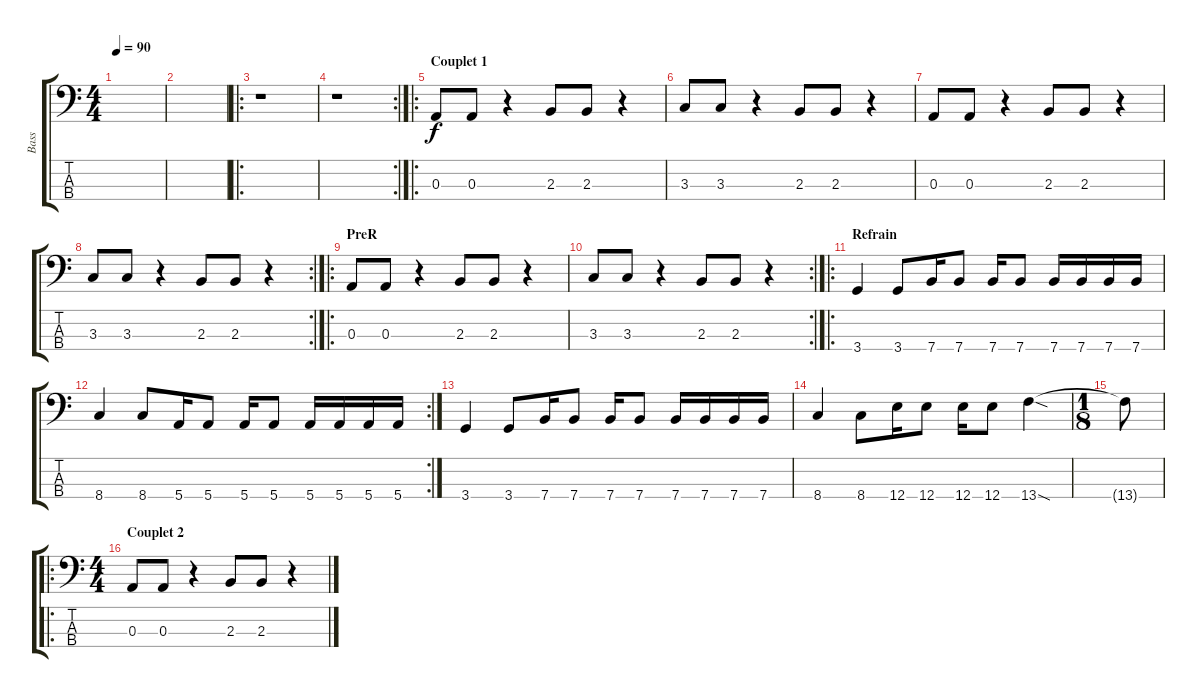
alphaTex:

\track ("Bass" "Bass") {instrument electricbasspick}
\staff {score tabs}
\tuning (G2 D2 A1 E1) {hide}
\ts (4 4)
\tempo 90
\clef f4
\ks c
|
|
\ro
r.1 |
\rc 2
r.1 |
\ro
\section ("" "Couplet 1")
0.3.8 0.3.8 r.4 2.3.8 2.3.8 r.4 |
3.3.8 3.3.8 r.4 2.3.8 2.3.8 r.4 |
0.3.8 0.3.8 r.4 2.3.8 2.3.8 r.4 |
\rc 2
3.3.8 3.3.8 r.4 2.3.8 2.3.8 r.4 |
\ro
\section ("" "PreR")
0.3.8 0.3.8 r.4 2.3.8 2.3.8 r.4 |
\rc 2
3.3.8 3.3.8 r.4 2.3.8 2.3.8 r.4 |
\ro
\section ("" "Refrain")
3.4.4 3.4.8 7.4.16 7.4.8 7.4.16 7.4.8 7.4.16 7.4.16 7.4.16 7.4.16 |
\rc 2
8.4.4 8.4.8 5.4.16 5.4.8 5.4.16 5.4.8 5.4.16 5.4.16 5.4.16 5.4.16 |
3.4.4 3.4.8 7.4.16 7.4.8 7.4.16 7.4.8 7.4.16 7.4.16 7.4.16 7.4.16 |
8.4.4 8.4.8 12.4.16 12.4.8 12.4.16 12.4.8 13.4{sod}.4 |
\ts (1 8)
13.4{t}.8 |
\ro
\ts (4 4)
\section ("" "Couplet 2")
0.3.8 0.3.8 r.4 2.3.8 2.3.8 r.4
